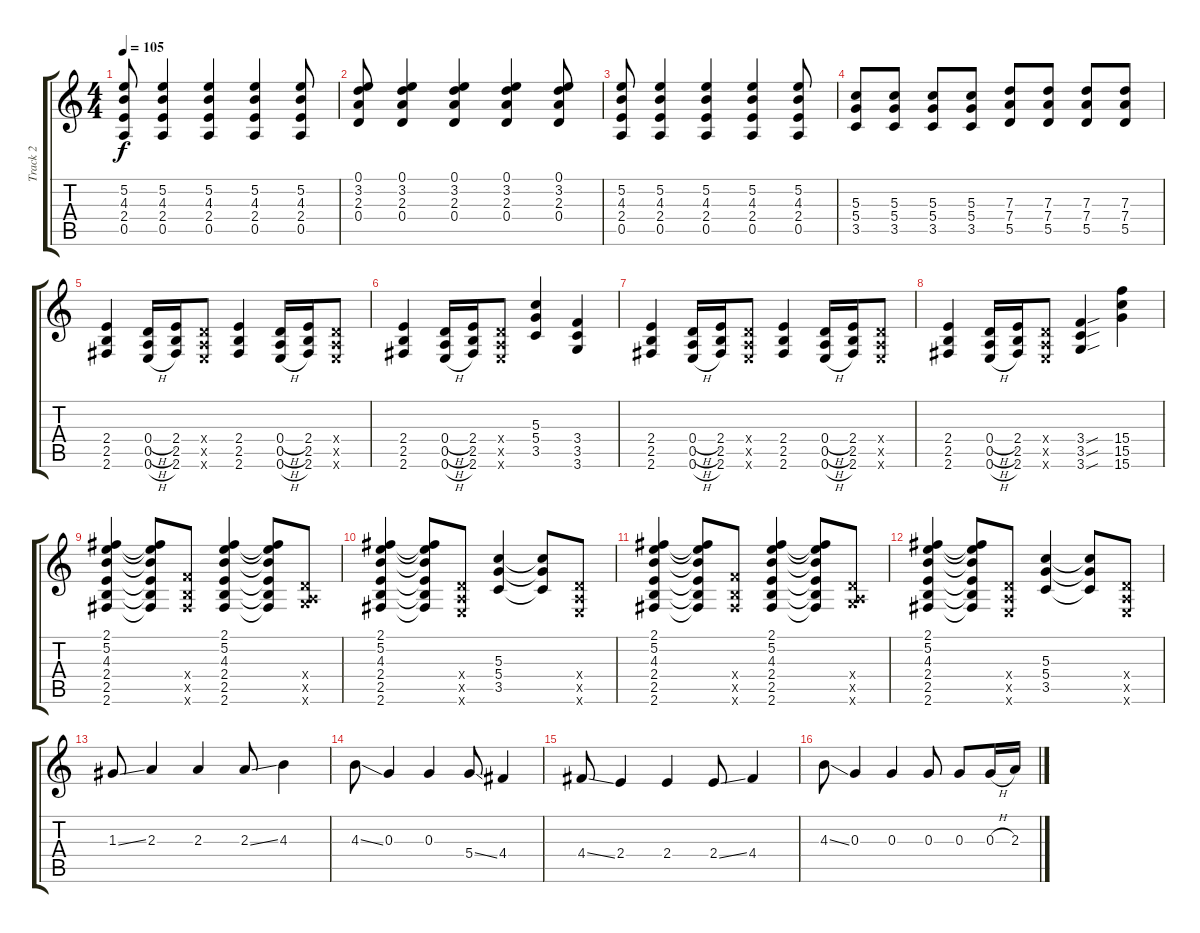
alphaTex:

\track ("Track 2" "Track 2") {instrument distortionguitar}
\staff {score tabs}
\tuning (E4 B3 G3 D3 A2 E2) {hide}
\ts (4 4)
\tempo 105
\clef g2
\ks c
(5.2 4.3 2.4 0.5).8{dy f} (5.2 4.3 2.4 0.5).4 (5.2 4.3 2.4 0.5).4 (5.2 4.3 2.4 0.5).4 (5.2 4.3 2.4 0.5).8 |
(0.1 3.2 2.3 0.4).8 (0.1 3.2 2.3 0.4).4 (0.1 3.2 2.3 0.4).4 (0.1 3.2 2.3 0.4).4 (0.1 3.2 2.3 0.4).8 |
(5.2 4.3 2.4 0.5).8 (5.2 4.3 2.4 0.5).4 (5.2 4.3 2.4 0.5).4 (5.2 4.3 2.4 0.5).4 (5.2 4.3 2.4 0.5).8 |
(5.3 5.4 3.5).8{instrument distortionguitar} (5.3 5.4 3.5).8 (5.3 5.4 3.5).8 (5.3 5.4 3.5).8 (7.3 7.4 5.5).8 (7.3 7.4 5.5).8 (7.3 7.4 5.5).8 (7.3 7.4 5.5).8 |
(2.4 2.5 2.6).4 (0.4{h} 0.5{h} 0.6{h}).16 (2.4 2.5 2.6).16 (0.4{x} 0.5{x} 0.6{x}).8 (2.4 2.5 2.6).4 (0.4{h} 0.5{h} 0.6{h}).16 (2.4 2.5 2.6).16 (0.4{x} 0.5{x} 0.6{x}).8 |
(2.4 2.5 2.6).4 (0.4{h} 0.5{h} 0.6{h}).16 (2.4 2.5 2.6).16 (0.4{x} 0.5{x} 0.6{x}).8 (5.3 5.4 3.5).4 (3.4 3.5 3.6).4 |
(2.4 2.5 2.6).4 (0.4{h} 0.5{h} 0.6{h}).16 (2.4 2.5 2.6).16 (0.4{x} 0.5{x} 0.6{x}).8 (2.4 2.5 2.6).4 (0.4{h} 0.5{h} 0.6{h}).16 (2.4 2.5 2.6).16 (0.4{x} 0.5{x} 0.6{x}).8 |
(2.4 2.5 2.6).4 (0.4{h} 0.5{h} 0.6{h}).16 (2.4 2.5 2.6).16 (0.4{x} 0.5{x} 0.6{x}).8 (3.4{sou} 3.5{sou} 3.6{sou}).4 (15.4 15.5 15.6).4 |
(2.1 5.2 4.3 2.4 2.5 2.6).4 (2.1{t} 5.2{t} 4.3{t} 2.4{t} 2.5{t} 2.6{t}).8 (3.4{x} 2.5{x} 2.6{x}).8 (2.1 5.2 4.3 2.4 2.5 2.6).4 (2.1{t} 5.2{t} 4.3{t} 2.4{t} 2.5{t} 2.6{t}).8 (0.4{x} 0.5{x} 3.6{x}).8 |
(2.1 5.2 4.3 2.4 2.5 2.6).4 (2.1{t} 5.2{t} 4.3{t} 2.4{t} 2.5{t} 2.6{t}).8 (0.4{x} 0.5{x} 0.6{x}).8 (5.3 5.4 3.5).4 (5.3{t} 5.4{t} 3.5{t}).8 (0.4{x} 0.5{x} 0.6{x}).8 |
(2.1 5.2 4.3 2.4 2.5 2.6).4 (2.1{t} 5.2{t} 4.3{t} 2.4{t} 2.5{t} 2.6{t}).8 (3.4{x} 2.5{x} 2.6{x}).8 (2.1 5.2 4.3 2.4 2.5 2.6).4 (2.1{t} 5.2{t} 4.3{t} 2.4{t} 2.5{t} 2.6{t}).8 (0.4{x} 0.5{x} 3.6{x}).8 |
(2.1 5.2 4.3 2.4 2.5 2.6).4 (2.1{t} 5.2{t} 4.3{t} 2.4{t} 2.5{t} 2.6{t}).8 (0.4{x} 0.5{x} 0.6{x}).8 (5.3 5.4 3.5).4 (5.3{t} 5.4{t} 3.5{t}).8 (0.4{x} 0.5{x} 0.6{x}).8 |
1.3{ss}.8 2.3.4 2.3.4 2.3{ss}.8 4.3.4 |
4.3{ss}.8 0.3.4 0.3.4 5.4{ss}.8 4.4.4 |
4.4{ss}.8 2.4.4 2.4.4 2.4{ss}.8 4.4.4 |
4.3{ss}.8 0.3.4 0.3.4 0.3.8 0.3.8 0.3{h}.16 2.3.16
